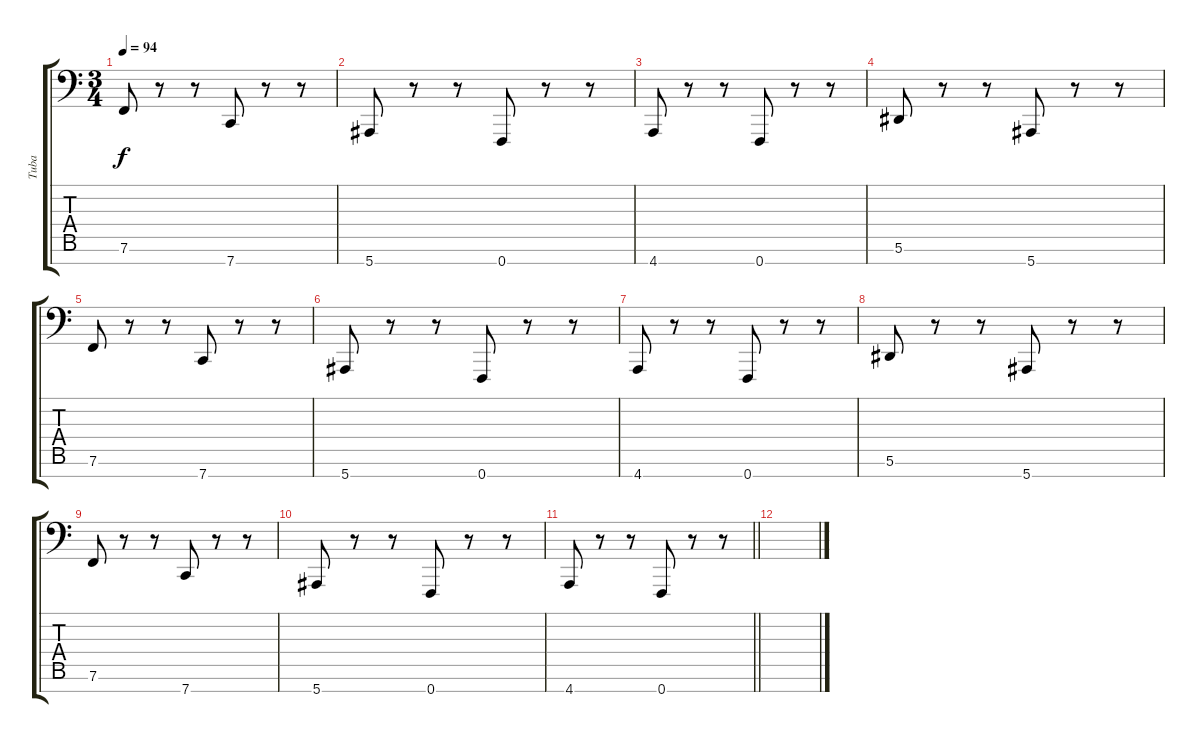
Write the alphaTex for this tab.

\track ("Tuba" "Tuba") {instrument tuba}
\staff {score tabs}
\tuning (Bb3 F3 Db3 Ab2 Eb2 Bb1 F1) {hide}
\ts (3 4)
\tempo 94
\clef f4
\ks c
7.6.8{dy f} r.8 r.8 7.7.8 r.8 r.8 |
5.7.8 r.8 r.8 0.7.8 r.8 r.8 |
4.7.8 r.8 r.8 0.7.8 r.8 r.8 |
5.6.8 r.8 r.8 5.7.8 r.8 r.8 |
7.6.8 r.8 r.8 7.7.8 r.8 r.8 |
5.7.8 r.8 r.8 0.7.8 r.8 r.8 |
4.7.8 r.8 r.8 0.7.8 r.8 r.8 |
5.6.8 r.8 r.8 5.7.8 r.8 r.8 |
7.6.8 r.8 r.8 7.7.8 r.8 r.8 |
5.7.8 r.8 r.8 0.7.8 r.8 r.8 |
\barLineRight lightlight
4.7.8 r.8 r.8 0.7.8 r.8 r.8 |
\section ("" "")
